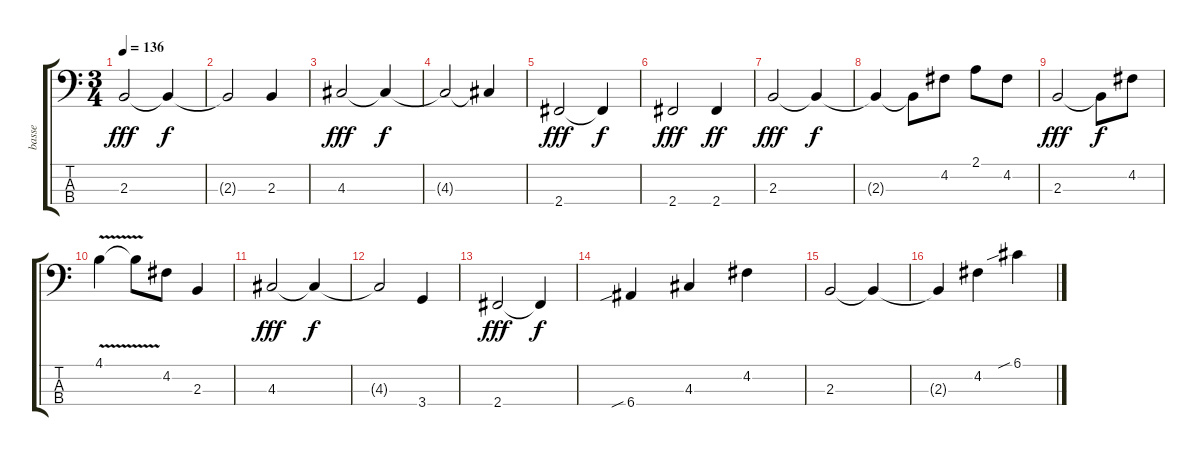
\track ("basse" "basse") {instrument acousticbass}
\staff {score tabs}
\tuning (G2 D2 A1 E1) {hide}
\ts (3 4)
\tempo 136
\clef f4
\ks c
2.3.2{dy fff} 2.3{t}.4{dy f} |
2.3{t}.2 2.3.4 |
4.3.2{dy fff} 4.3{t}.4{dy f} |
4.3{t}.2 4.3{t}.4 |
2.4.2{dy fff} 2.4{t}.4{dy f} |
2.4.2{dy fff} 2.4.4{dy ff} |
2.3.2{dy fff} 2.3{t}.4{dy f} |
2.3{t}.4 2.3{t}.8 4.2.8 2.1.8 4.2.8 |
2.3.2{dy fff} 2.3{t}.8{dy f} 4.2.8 |
4.1{v}.4 4.1{t}.8 4.2.8 2.3.4 |
4.3.2{dy fff} 4.3{t}.4{dy f} |
4.3{t}.2 3.4.4 |
2.4.2{dy fff} 2.4{t}.4{dy f} |
6.4{sib}.4 4.3.4 4.2.4 |
2.3.2 2.3{t}.4 |
2.3{t}.4 4.2.4 6.1{sib}.4
